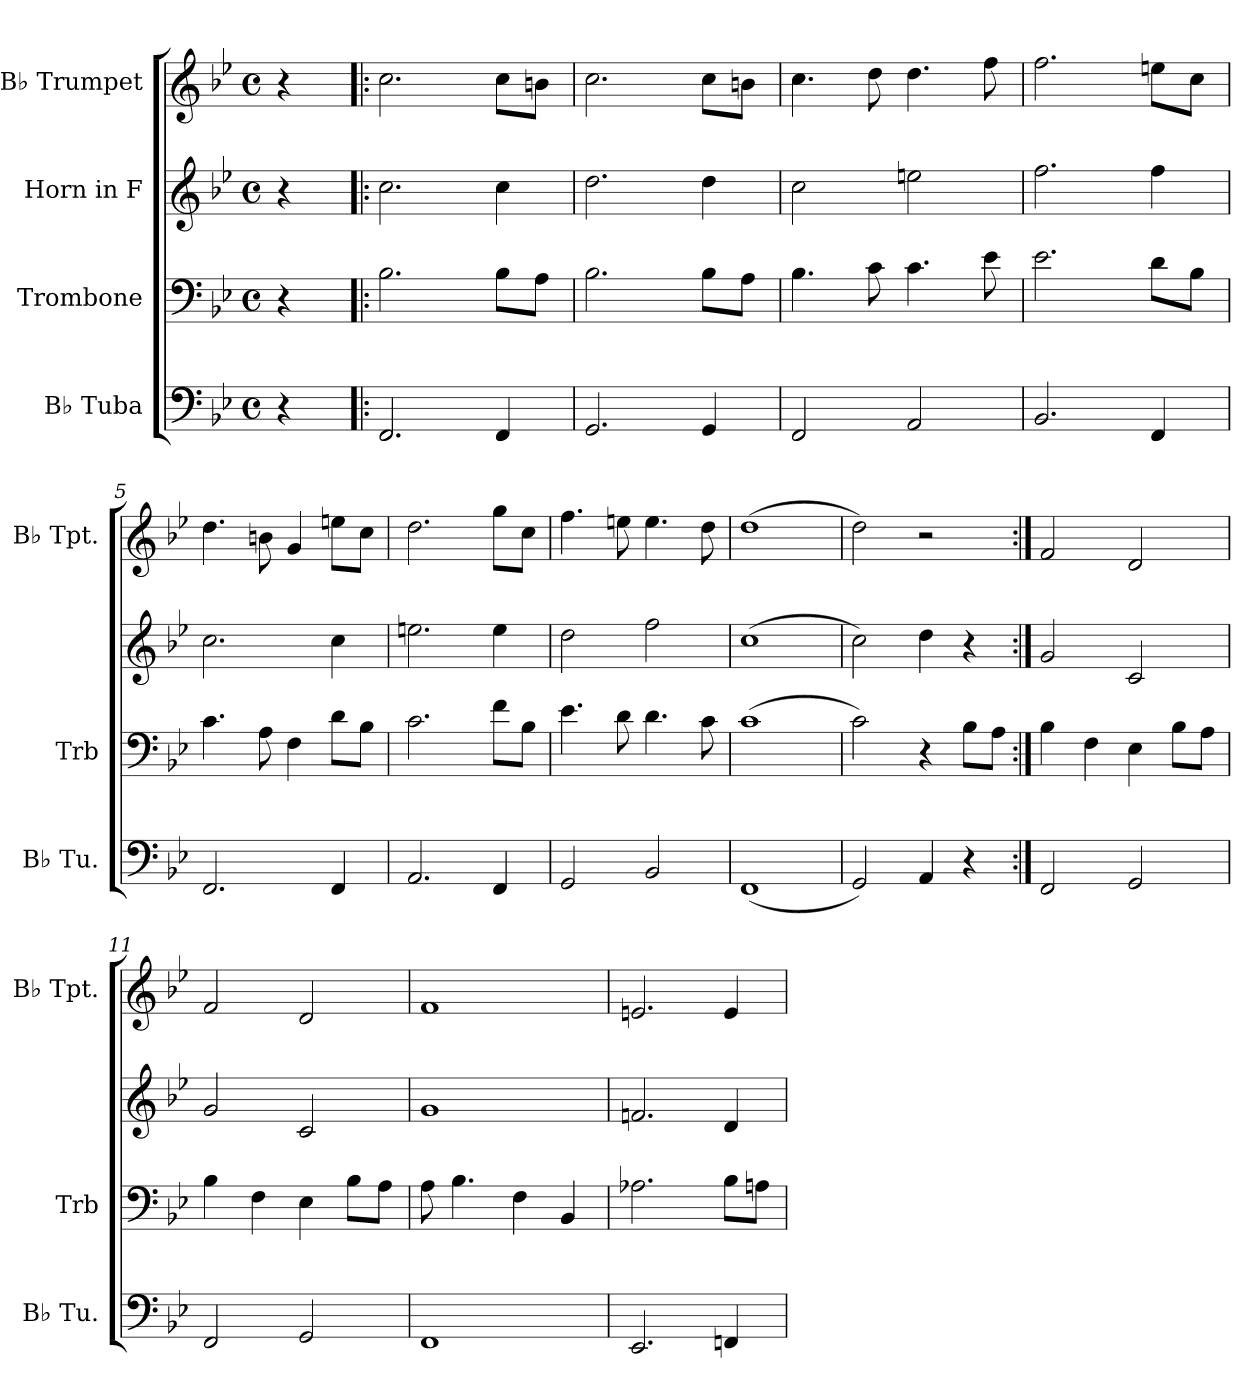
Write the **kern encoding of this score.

**kern	**kern	**kern	**kern
*part4	*part3	*part2	*part1
*staff4	*staff3	*staff2	*staff1
*I"B♭ Tuba	*I"Trombone	*I"Horn in F	*I"B♭ Trumpet
*I'B♭ Tu.	*I'Trb	*	*I'B♭ Tpt.
*clefF4	*clefF4	*clefG2	*clefG2
*	*	*ITrd4c7	*ITrd1c2
*k[b-e-]	*k[b-e-]	*k[b-e-a-]	*k[b-e-a-d-]
*M4/4	*M4/4	*M4/4	*M4/4
*met(c)	*met(c)	*met(c)	*met(c)
*MM96	*MM96	*MM96	*MM96
=	=	=	=
4r	4r	4r	4r
=1!|:	=1!|:	=1!|:	=1!|:
2.FF/	2.B-\	2.f\	2.b-\
4FF/	8B-\L	4f\	8b-\L
.	8A\J	.	8an\J
=2	=2	=2	=2
2.GG/	2.B-\	2.g\	2.b-\
4GG/	8B-\L	4g\	8b-\L
.	8A\J	.	8an\J
=3	=3	=3	=3
2FF/	4.B-\	2f\	4.b-\
.	8c\	.	8cc\
2AA/	4.c\	2an\	4.cc\
.	8e-\	.	8ee-\
=4	=4	=4	=4
2.BB-/	2.e-\	2.b-\	2.ee-\
4FF/	8d\L	4b-\	8ddn\L
.	8B-\J	.	8b-\J
=5	=5	=5	=5
2.FF/	4.c\	2.f\	4.cc\
.	8A\	.	8an\
.	4F\	.	4f/
4FF/	8d\L	4f\	8ddn\L
.	8B-\J	.	8b-\J
=6	=6	=6	=6
2.AA/	2.c\	2.an\	2.cc\
4FF/	8f\L	4a\	8ff\L
.	8B-\J	.	8b-\J
!!LO:LB:g=z
=7	=7	=7	=7
2GG/	4.e-\	2g\	4.ee-\
.	8d\	.	8ddn\
2BB-/	4.d\	2b-\	4.dd\
.	8c\	.	8cc\
=8	=8	=8	=8
(1FF	(1c	(1f	(1cc
=9	=9	=9	=9
2GG/)	2c\)	2f\)	2cc\)
4AA/	4r	4g\	2r
4r	8B-\L	4r	.
.	8A\J	.	.
=10:|!	=10:|!	=10:|!	=10:|!
2FF/	4B-\	2c/	2e-/
.	4F\	.	.
2GG/	4E-\	2F/	2c/
.	8B-\L	.	.
.	8A\J	.	.
=11	=11	=11	=11
2FF/	4B-\	2c/	2e-/
.	4F\	.	.
2GG/	4E-\	2F/	2c/
.	8B-\L	.	.
.	8A\J	.	.
=12	=12	=12	=12
1FF	8A\	1c	1e-
.	4.B-\	.	.
.	4F\	.	.
.	4BB-/	.	.
=13	=13	=13	=13
2.EE-/	2.A-X\	2.B-X/	2.dn/
4FFn/	8B-\L	4G/	4d/
.	8An\J	.	.
=	=	=	=
*-	*-	*-	*-
